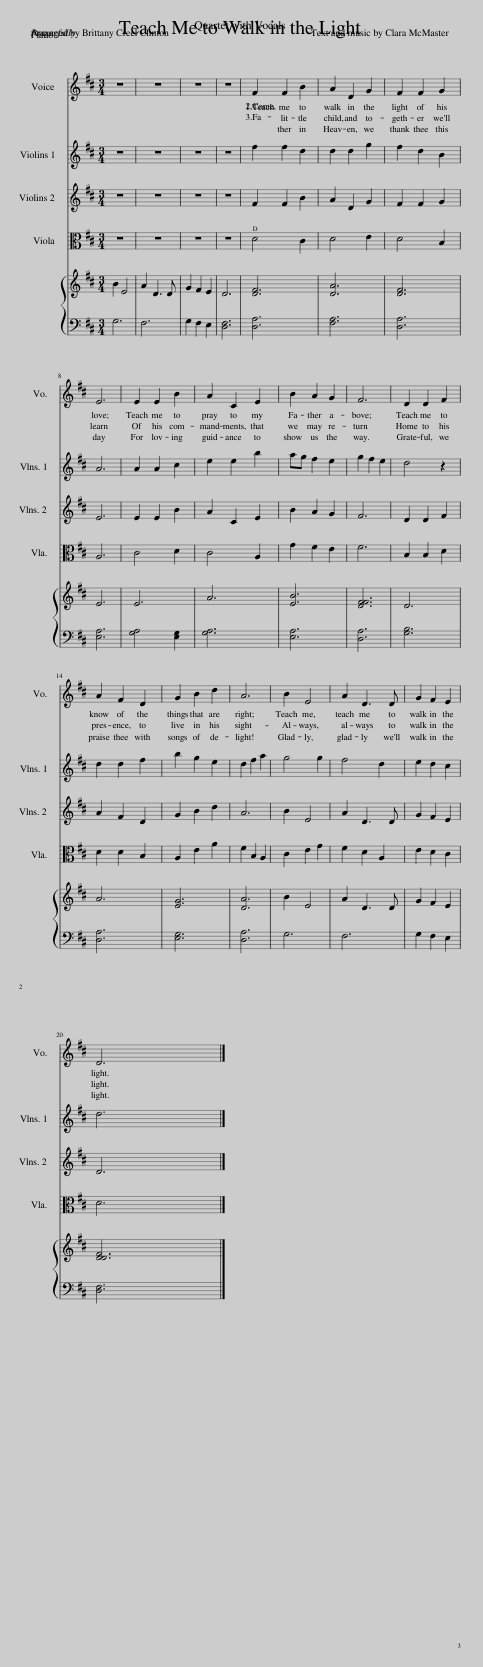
X:1
%%score 1 2 3 4 { 5 | 6 }
L:1/8
M:3/4
I:linebreak $
K:D
V:1 treble
V:2 treble
V:3 treble
V:4 alto
V:5 treble
V:6 bass
V:1
 z6 | z6 | z6 | z6 | F2 F2 B2 | %5
 A2 D2 G2 | F2 F2 G2 |$ E6 | E2 E2 B2 | A2 C2 E2 | %10
 B2 A2 G2 | F6 | D2 D2 F2 |$ A2 F2 D2 | G2 B2 d2 | %15
 A6 | B2 E4 | A2 D3 D | G2 F2 E2 |$ D6 |] %20
V:2
 z6 | z6 | z6 | z6 | f2 f2 d2 | %5
 d2 d2 g2 | f2 d2 B2 |$ A6 | A2 A2 c2 | e2 e2 b2 | %10
 ag f2 e2 | g2 f2 e2 | d4 z2 |$ d2 d2 f2 | b2 g2 e2 | %15
 d2 f2 a2 | g4 g2 | f4 d2 | e2 d2 c2 |$ d6 |] %20
V:3
 z6 | z6 | z6 | z6 | F2 F2 B2 | %5
 A2 D2 G2 | F2 F2 G2 |$ E6 | E2 E2 B2 | A2 C2 E2 | %10
 B2 A2 G2 | F6 | D2 D2 F2 |$ A2 F2 D2 | G2 B2 d2 | %15
 A6 | B2 E4 | A2 D3 D | G2 F2 E2 |$ D6 |] %20
V:4
 z6 | z6 | z6 | z6 | !D!D4 C2 | %5
 D4 E2 | D4 B,2 |$ A,6 | C4 D2 | C4 A,2 | %10
 G2 F2 E2 | F6 | B,2 B,2 D2 |$ D2 D2 B,2 | A,2 E2 A2 | %15
 F2 B,2 A,2 | C2 E2 G2 | F2 D2 A,2 | E2 D2 C2 |$ D6 |] %20
V:5
 B2 E4 | A2 D3 D | G2 F2 E2 | D6 | [DF]6 | %5
 [DA]6 | [DF]6 |$ E6 | E6 | A6 | %10
 [EB]6 | [DFF]6 | D6 |$ A6 | [EG]6 | %15
 [DA]6 | B2 E4 | A2 D3 D | G2 F2 E2 |$ [DDF]6 |] %20
V:6
 G,6 | F,6 | G,2 F,2 E,2 | [D,F,]6 | [D,A,]6 | %5
 [F,A,]6 | [D,A,]6 |$ [E,A,]6 | [G,A,]4 [E,G,]2 | [G,A,]6 | %10
 [E,A,]6 | [D,A,]6 | [G,B,]6 |$ [D,A,]6 | [E,G,]6 | %15
 [D,A,]6 | G,6 | F,6 | G,2 F,2 E,2 |$ [D,F,]6 |] %20
